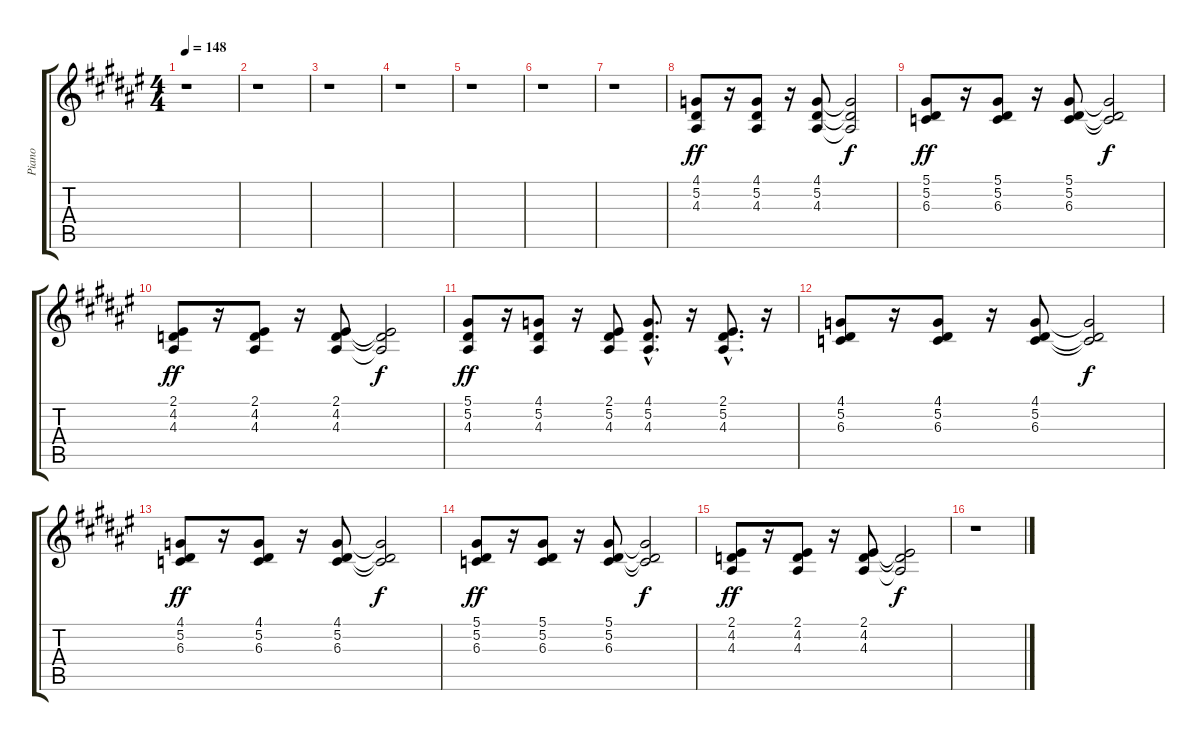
\track ("Piano" "Piano") {instrument honkytonkpiano}
\staff {score tabs}
\tuning (Eb4 Bb3 Gb3 Db3 Ab2 Eb2) {hide}
\ts (4 4)
\tempo 148
\clef g2
\ks d#minor
r.1{dy f} |
r.1 |
r.1 |
r.1 |
r.1 |
r.1 |
r.1 |
(4.1 5.2 4.3).8{dy ff} r.16 (4.1 5.2 4.3).8 r.16 (4.1 5.2 4.3).8 (4.1{t} 5.2{t} 4.3{t}).2{dy f} |
(5.1 5.2 6.3).8{dy ff} r.16 (5.1 5.2 6.3).8 r.16 (5.1 5.2 6.3).8 (5.1{t} 5.2{t} 6.3{t}).2{dy f} |
(2.1 4.2 4.3).8{dy ff} r.16 (2.1 4.2 4.3).8 r.16 (2.1 4.2 4.3).8 (2.1{t} 4.2{t} 4.3{t}).2{dy f} |
(5.1 5.2 4.3).8{dy ff} r.16 (4.1 5.2 4.3).8 r.16 (2.1 5.2 4.3).8 (4.1{hac} 5.2{hac} 4.3{hac}).8{d} r.16 (2.1{hac} 5.2{hac} 4.3{hac}).8{d} r.16 |
(4.1 5.2 6.3).8 r.16 (4.1 5.2 6.3).8 r.16 (4.1 5.2 6.3).8 (4.1{t} 5.2{t} 6.3{t}).2{dy f} |
(4.1 5.2 6.3).8{dy ff} r.16 (4.1 5.2 6.3).8 r.16 (4.1 5.2 6.3).8 (4.1{t} 5.2{t} 6.3{t}).2{dy f} |
(5.1 5.2 6.3).8{dy ff} r.16 (5.1 5.2 6.3).8 r.16 (5.1 5.2 6.3).8 (5.1{t} 5.2{t} 6.3{t}).2{dy f} |
(2.1 4.2 4.3).8{dy ff} r.16 (2.1 4.2 4.3).8 r.16 (2.1 4.2 4.3).8 (2.1{t} 4.2{t} 4.3{t}).2{dy f} |
r.1
